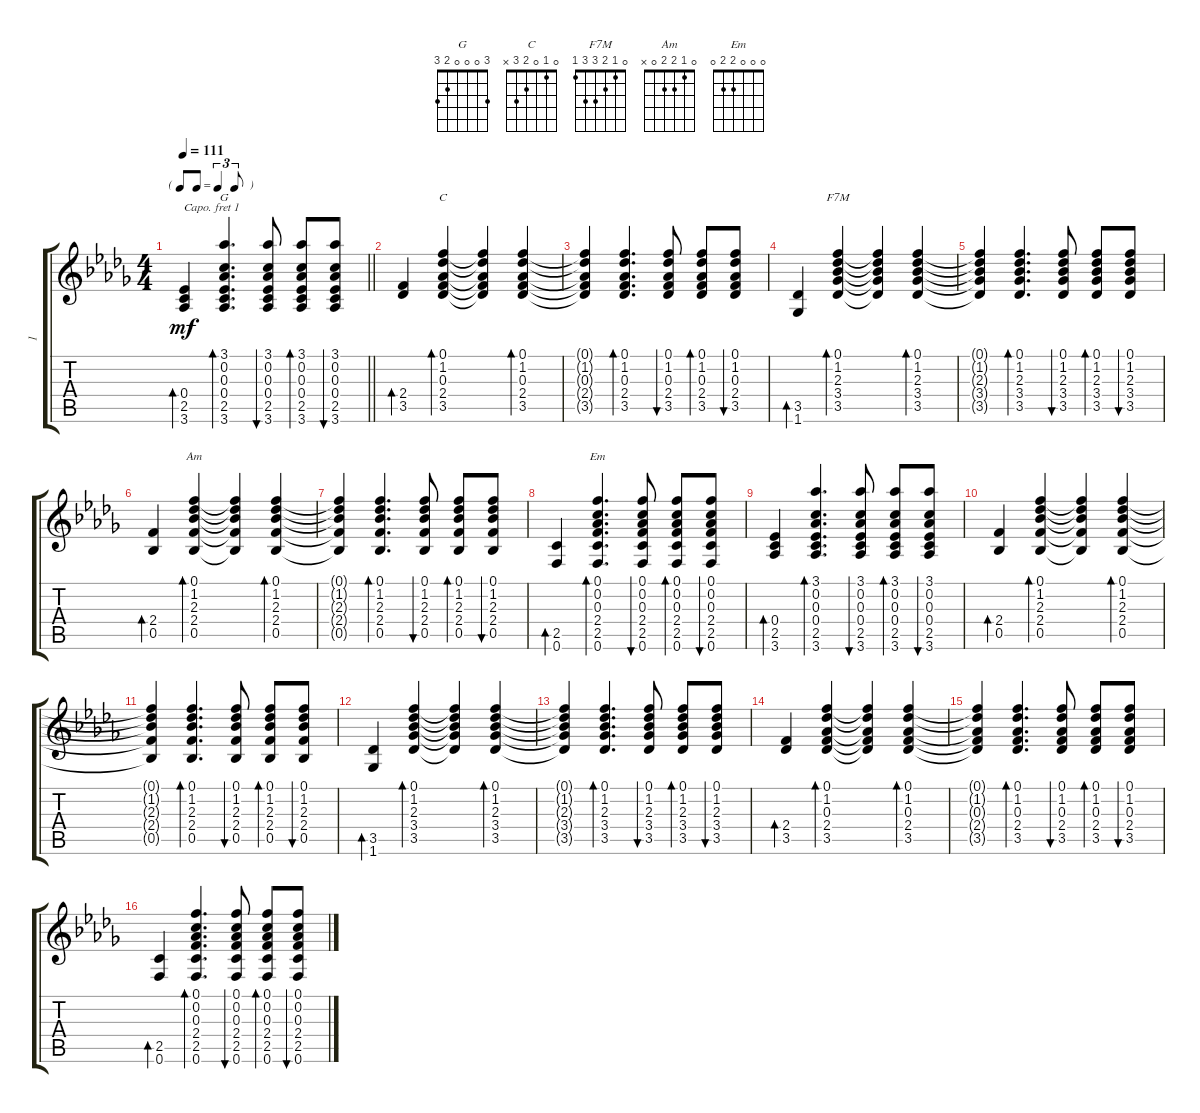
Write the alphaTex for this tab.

\track ("1" "1") {instrument acousticguitarsteel}
\staff {score tabs}
\capo 1
\tuning (E4 B3 G3 D3 A2 E2) {hide}
\chord ("G" 3 0 0 0 2 3)
\chord ("C" 0 1 0 2 3 x)
\chord ("F7M" 0 1 2 3 3 1)
\chord ("Am" 0 1 2 2 0 x)
\chord ("Em" 0 0 0 2 2 0)
\ts (4 4)
\tf triplet8th
\tempo 111
\clef g2
\barLineRight lightlight
\ks db
(0.4 2.5 3.6).4{bd 30 dy mf} (3.1 0.2 0.3 0.4 2.5 3.6).4{d bd 30 ch "G"} (3.1 0.2 0.3 0.4 2.5 3.6).8{bu 30} (3.1 0.2 0.3 0.4 2.5 3.6).8{bd 30} (3.1 0.2 0.3 0.4 2.5 3.6).8{bu 30} |
(2.4 3.5).4{bd 30} (0.1 1.2 0.3 2.4 3.5).4{bd 30 ch "C"} (0.1{t} 1.2{t} 0.3{t} 2.4{t} 3.5{t}).4 (0.1 1.2 0.3 2.4 3.5).4{bd 30} |
(0.1{t} 1.2{t} 0.3{t} 2.4{t} 3.5{t}).4 (0.1 1.2 0.3 2.4 3.5).4{d bd 30} (0.1 1.2 0.3 2.4 3.5).8{bu 30} (0.1 1.2 0.3 2.4 3.5).8{bd 30} (0.1 1.2 0.3 2.4 3.5).8{bu 30} |
(3.5 1.6).4{bd 30} (0.1 1.2 2.3 3.4 3.5).4{bd 30 ch "F7M"} (0.1{t} 1.2{t} 2.3{t} 3.4{t} 3.5{t}).4 (0.1 1.2 2.3 3.4 3.5).4{bd 30} |
(0.1{t} 1.2{t} 2.3{t} 3.4{t} 3.5{t}).4 (0.1 1.2 2.3 3.4 3.5).4{d bd 30} (0.1 1.2 2.3 3.4 3.5).8{bu 30} (0.1 1.2 2.3 3.4 3.5).8{bd 30} (0.1 1.2 2.3 3.4 3.5).8{bu 30} |
(2.4 0.5).4{bd 30} (0.1 1.2 2.3 2.4 0.5).4{bd 30 ch "Am"} (0.1{t} 1.2{t} 2.3{t} 2.4{t} 0.5{t}).4 (0.1 1.2 2.3 2.4 0.5).4{bd 30} |
(0.1{t} 1.2{t} 2.3{t} 2.4{t} 0.5{t}).4 (0.1 1.2 2.3 2.4 0.5).4{d bd 30} (0.1 1.2 2.3 2.4 0.5).8{bu 30} (0.1 1.2 2.3 2.4 0.5).8{bd 30} (0.1 1.2 2.3 2.4 0.5).8{bu 30} |
(2.5 0.6).4{bd 30} (0.1 0.2 0.3 2.4 2.5 0.6).4{d bd 30 ch "Em"} (0.1 0.2 0.3 2.4 2.5 0.6).8{bu 30} (0.1 0.2 0.3 2.4 2.5 0.6).8{bd 30} (0.1 0.2 0.3 2.4 2.5 0.6).8{bu 30} |
(0.4 2.5 3.6).4{bd 30} (3.1 0.2 0.3 0.4 2.5 3.6).4{d bd 30} (3.1 0.2 0.3 0.4 2.5 3.6).8{bu 30} (3.1 0.2 0.3 0.4 2.5 3.6).8{bd 30} (3.1 0.2 0.3 0.4 2.5 3.6).8{bu 30} |
(2.4 0.5).4{bd 30} (0.1 1.2 2.3 2.4 0.5).4{bd 30} (0.1{t} 1.2{t} 2.3{t} 2.4{t} 0.5{t}).4 (0.1 1.2 2.3 2.4 0.5).4{bd 30} |
(0.1{t} 1.2{t} 2.3{t} 2.4{t} 0.5{t}).4 (0.1 1.2 2.3 2.4 0.5).4{d bd 30} (0.1 1.2 2.3 2.4 0.5).8{bu 30} (0.1 1.2 2.3 2.4 0.5).8{bd 30} (0.1 1.2 2.3 2.4 0.5).8{bu 30} |
(3.5 1.6).4{bd 30} (0.1 1.2 2.3 3.4 3.5).4{bd 30} (0.1{t} 1.2{t} 2.3{t} 3.4{t} 3.5{t}).4 (0.1 1.2 2.3 3.4 3.5).4{bd 30} |
(0.1{t} 1.2{t} 2.3{t} 3.4{t} 3.5{t}).4 (0.1 1.2 2.3 3.4 3.5).4{d bd 30} (0.1 1.2 2.3 3.4 3.5).8{bu 30} (0.1 1.2 2.3 3.4 3.5).8{bd 30} (0.1 1.2 2.3 3.4 3.5).8{bu 30} |
(2.4 3.5).4{bd 30} (0.1 1.2 0.3 2.4 3.5).4{bd 30} (0.1{t} 1.2{t} 0.3{t} 2.4{t} 3.5{t}).4 (0.1 1.2 0.3 2.4 3.5).4{bd 30} |
(0.1{t} 1.2{t} 0.3{t} 2.4{t} 3.5{t}).4 (0.1 1.2 0.3 2.4 3.5).4{d bd 30} (0.1 1.2 0.3 2.4 3.5).8{bu 30} (0.1 1.2 0.3 2.4 3.5).8{bd 30} (0.1 1.2 0.3 2.4 3.5).8{bu 30} |
(2.5 0.6).4{bd 30} (0.1 0.2 0.3 2.4 2.5 0.6).4{d bd 30} (0.1 0.2 0.3 2.4 2.5 0.6).8{bu 30} (0.1 0.2 0.3 2.4 2.5 0.6).8{bd 30} (0.1 0.2 0.3 2.4 2.5 0.6).8{bu 30}
